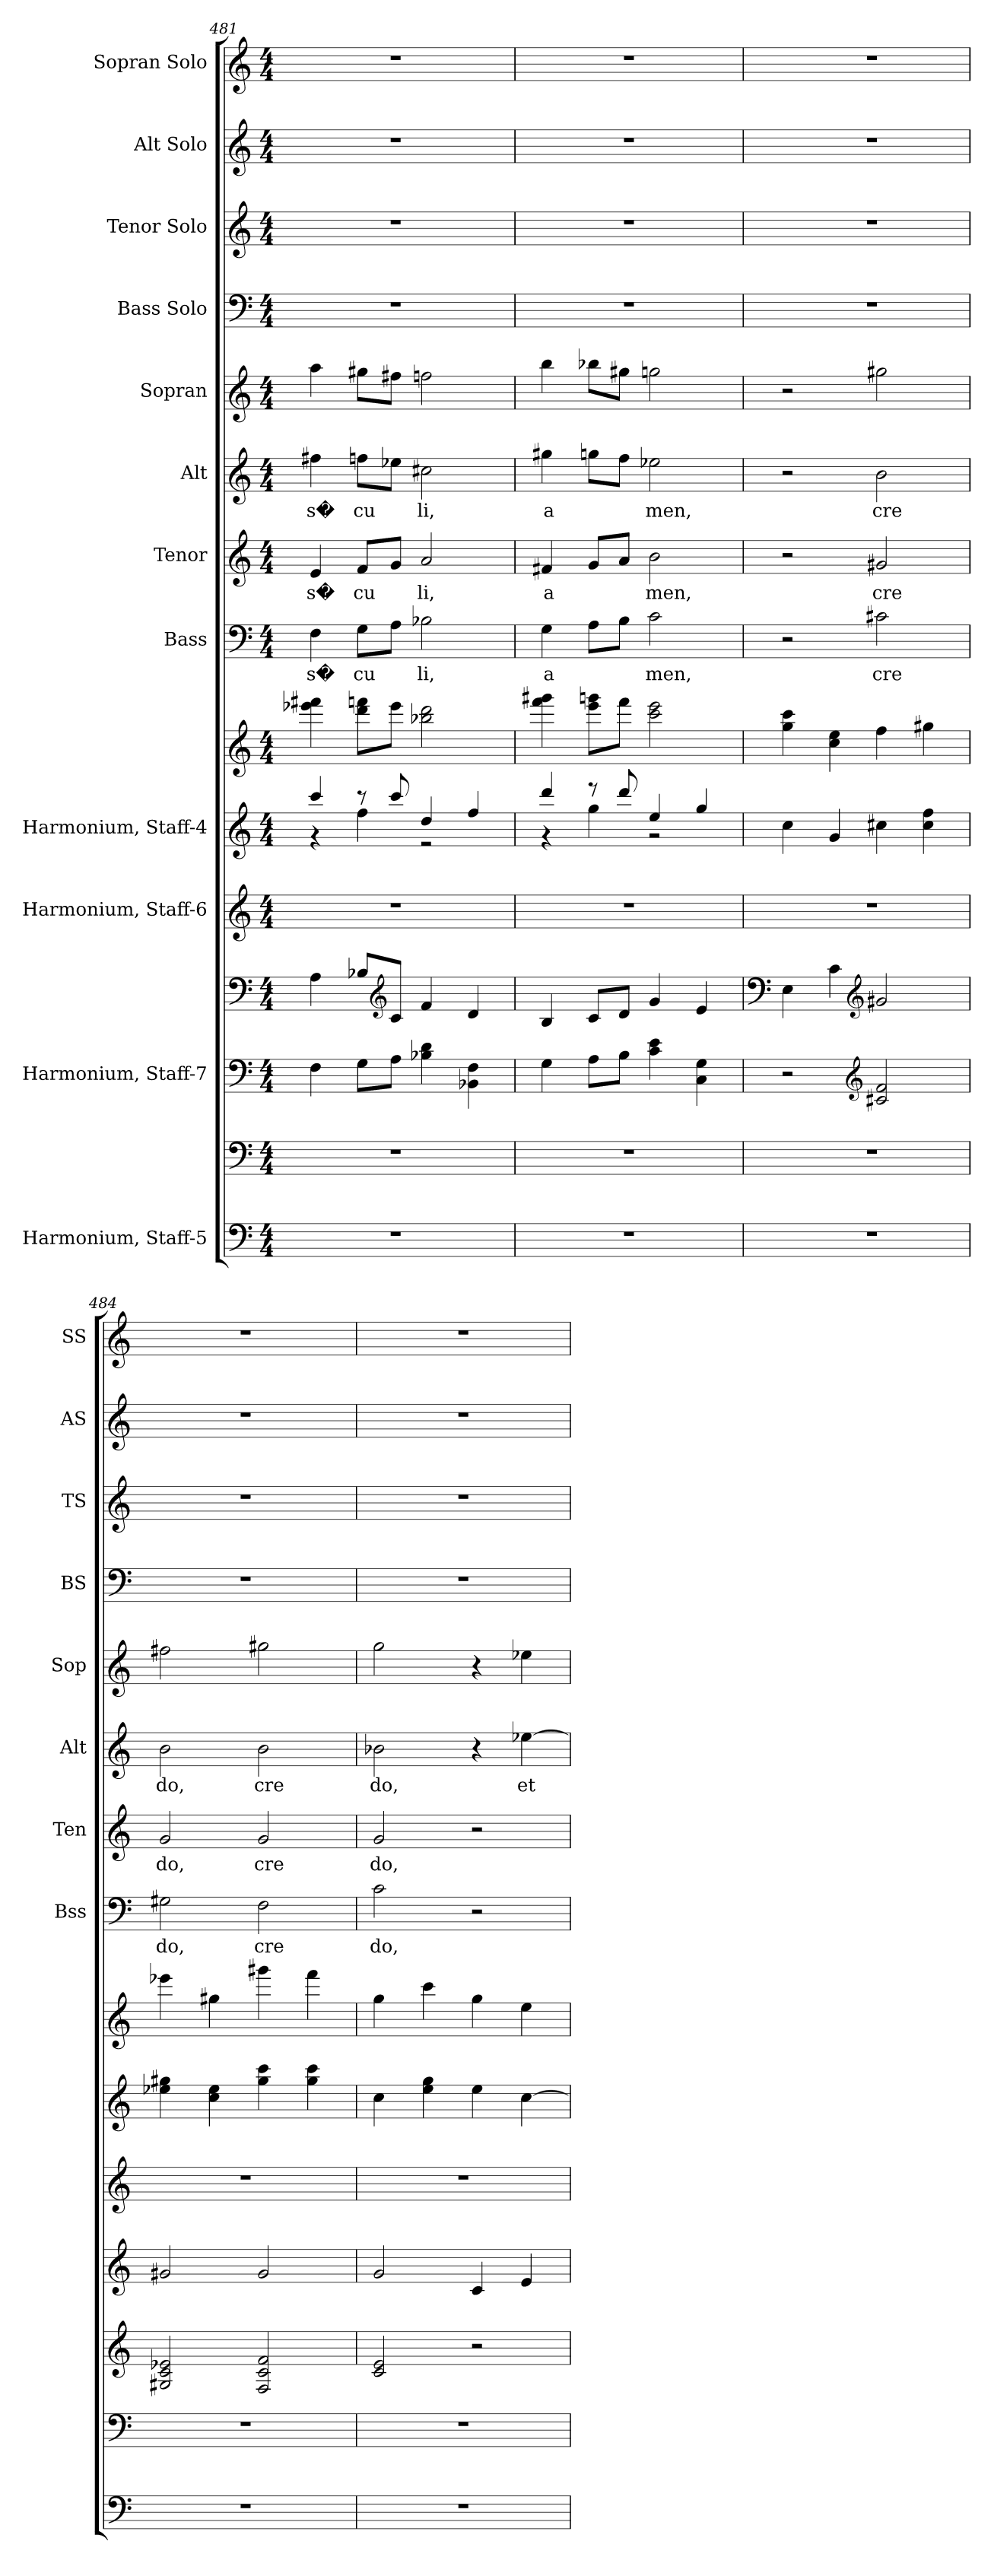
**kern	**kern	**kern	**kern	**kern	**kern	**kern	**kern	**text	**kern	**text	**kern	**text	**kern	**kern	**kern	**kern	**kern
*part12	*part12	*part11	*part11	*part10	*part9	*part9	*part8	*part8	*part7	*part7	*part6	*part6	*part5	*part4	*part3	*part2	*part1
*staff15	*staff14	*staff13	*staff12	*staff11	*staff10	*staff9	*staff8	*staff8	*staff7	*staff7	*staff6	*staff6	*staff5	*staff4	*staff3	*staff2	*staff1
*I"Harmonium, Staff-5	*	*I"Harmonium, Staff-7	*	*I"Harmonium, Staff-6	*I"Harmonium, Staff-4	*	*I"Bass	*	*I"Tenor	*	*I"Alt	*	*I"Sopran	*I"Bass Solo	*I"Tenor Solo	*I"Alt Solo	*I"Sopran Solo
*	*	*	*	*	*	*	*I'Bss	*	*I'Ten	*	*I'Alt	*	*I'Sop	*I'BS	*I'TS	*I'AS	*I'SS
*clefF4	*clefF4	*clefF4	*clefF4	*clefG2	*clefG2	*clefG2	*clefF4	*	*clefG2	*	*clefG2	*	*clefG2	*clefF4	*clefG2	*clefG2	*clefG2
*	*	*	*	*	*	*	*	*	*ITrd4c7	*	*ITrd2c3	*	*ITrd2c3	*	*ITrd4c7	*	*ITrd2c3
*k[]	*k[]	*k[]	*k[]	*k[]	*k[]	*k[]	*k[]	*	*k[b-]	*	*k[f#c#g#]	*	*k[f#c#g#]	*k[]	*k[b-]	*k[]	*k[f#c#g#]
*M4/4	*M4/4	*M4/4	*M4/4	*M4/4	*M4/4	*M4/4	*M4/4	*	*M4/4	*	*M4/4	*	*M4/4	*M4/4	*M4/4	*M4/4	*M4/4
=481	=481	=481	=481	=481	=481	=481	=481	=481	=481	=481	=481	=481	=481	=481	=481	=481	=481
*	*	*	*	*	*^	*	*	*	*	*	*	*	*	*	*	*	*
1r	1r	4F\	4A\	1r	4ccc/	4r	4eee-X\ 4fff#X\	4F\	s�	4A/	s�	4dd#X\	s�	4ff#\	1r	1r	1r	1r
.	.	8G\L	8B-X/L	.	8r	4ff\	8ddd\ 8fffn\L	8G\L	cu	8B-/L	cu	8ddn\L	cu	8ee#X\L	.	.	.	.
*	*	*	*clefG2	*	*	*	*	*	*	*	*	*	*	*	*	*	*	*
.	.	8A\J	8c/J	.	8ccc/	.	8eee-\J	8A\J	.	8c/J	.	8ccn\J	.	8dd#X\J	.	.	.	.
.	.	4B-X\ 4d\	4f/	.	4dd/	2r	2bb-X\ 2ddd\	2B-X\	li,	2d/	li,	2a#X\	li,	2ddn\	.	.	.	.
.	.	4BB-X\ 4F\	4d/	.	4ff/	.	.	.	.	.	.	.	.	.	.	.	.	.
=482	=482	=482	=482	=482	=482	=482	=482	=482	=482	=482	=482	=482	=482	=482	=482	=482	=482	=482
1r	1r	4G\	4B/	1r	4ddd/	4r	4fff\ 4ggg#X\	4G\	a	4Bn/	a	4ee#X\	a	4gg#\	1r	1r	1r	1r
.	.	8A\L	8c/L	.	8r	4gg\	8eee\ 8gggn\L	8A\L	.	8c/L	.	8een\L	.	8ggn\L	.	.	.	.
.	.	8B\J	8d/J	.	8ddd/	.	8fff\J	8B\J	.	8d/J	.	8dd\J	.	8ee#X\J	.	.	.	.
.	.	4c\ 4e\	4g/	.	4ee/	2r	2ccc\ 2eee\	2c\	men,	2e\	men,	2ccn\	men,	2een\	.	.	.	.
.	.	4C\ 4G\	4e/	.	4gg/	.	.	.	.	.	.	.	.	.	.	.	.	.
*	*	*	*	*	*v	*v	*	*	*	*	*	*	*	*	*	*	*	*
!!LO:PB:g=z
=483	=483	=483	=483	=483	=483	=483	=483	=483	=483	=483	=483	=483	=483	=483	=483	=483	=483
*	*	*	*clefF4	*	*	*	*	*	*	*	*	*	*	*	*	*	*
1r	1r	2r	4E\	1r	4cc\	4gg\ 4ccc\	2r	.	2r	.	2r	.	2r	1r	1r	1r	1r
.	.	.	4c\	.	4g/	4cc\ 4ee\	.	.	.	.	.	.	.	.	.	.	.
*	*	*clefG2	*clefG2	*	*	*	*	*	*	*	*	*	*	*	*	*	*
.	.	2c#X/ 2f/	2g#X/	.	4cc#X\	4ff\	2c#X\	cre	2c#X/	cre	2g#\	cre	2ee#X\	.	.	.	.
.	.	.	.	.	4cc#\ 4ff\	4gg#X\	.	.	.	.	.	.	.	.	.	.	.
=484	=484	=484	=484	=484	=484	=484	=484	=484	=484	=484	=484	=484	=484	=484	=484	=484	=484
1r	1r	2G#X/ 2c/ 2e-X/	2g#X/	1r	4ee-X\ 4gg#X\	4eee-X\	2G#X\	do,	2c/	do,	2g#\	do,	2dd#X\	1r	1r	1r	1r
.	.	.	.	.	4cc\ 4ee-\	4gg#X\	.	.	.	.	.	.	.	.	.	.	.
.	.	2F/ 2c/ 2f/	2g#/	.	4gg#\ 4ccc\	4ggg#X\	2F\	cre	2c/	cre	2g#\	cre	2ee#X\	.	.	.	.
.	.	.	.	.	4gg#\ 4ccc\	4fff\	.	.	.	.	.	.	.	.	.	.	.
=485	=485	=485	=485	=485	=485	=485	=485	=485	=485	=485	=485	=485	=485	=485	=485	=485	=485
1r	1r	2c/ 2e/	2g/	1r	4cc\	4gg\	2c\	do,	2c/	do,	2gn\	do,	2ee\	1r	1r	1r	1r
.	.	.	.	.	4ee\ 4gg\	4ccc\	.	.	.	.	.	.	.	.	.	.	.
.	.	2r	4c/	.	4ee\	4gg\	2r	.	2r	.	4r	.	4r	.	.	.	.
.	.	.	4e/	.	[4cc\	4ee\	.	.	.	.	[4ccn\	et	4ccn\	.	.	.	.
=	=	=	=	=	=	=	=	=	=	=	=	=	=	=	=	=	=
*-	*-	*-	*-	*-	*-	*-	*-	*-	*-	*-	*-	*-	*-	*-	*-	*-	*-
